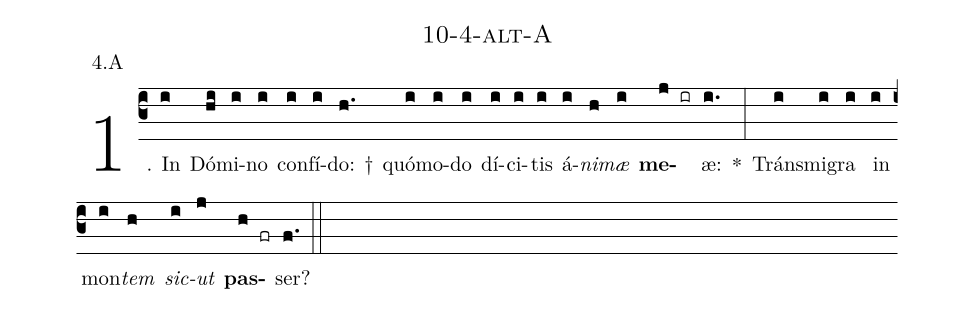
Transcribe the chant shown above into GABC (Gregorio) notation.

name: 10-4-alt-A;
annotation: 4.A;
%%
(c3)1. In(i) Dó(hi)mi(i)no(i) con(i)fí(i)do: †(h.) quó(i)mo(i)do(i) dí(i)ci(i)tis(i) á(i)<i>ni</i>(h)<i>mæ</i>(i) <b>me</b>(j ir)æ:(i.) *(:) Tráns(i)mi(i)gra(i) in(i) mon(i)<i>tem</i>(h) <i>sic</i>(i)<i>ut</i>(j) <b>pas</b>(h fr)ser?(f.) (::)
